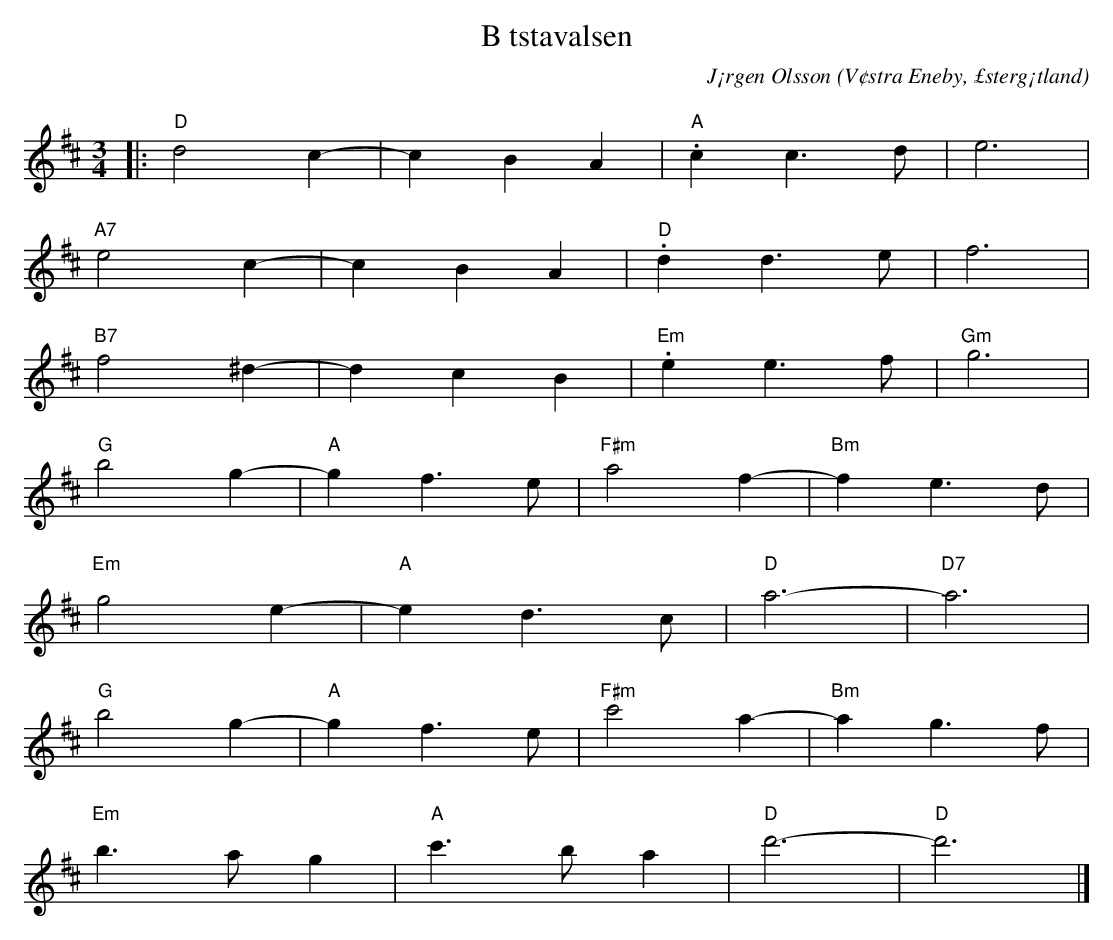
X:1
T:B tstavalsen
C:J¡rgen Olsson
O:V¢stra Eneby, £sterg¡tland
Q:160
M:3/4
L:1/8
K:D
|:"D" d4 c2-|c2B2A2 |"A" .c2 c3 d|e6 |
"A7" e4 c2-|c2B2A2 |"D" .d2 d3 e|f6 |
"B7" f4 ^d2-|d2c2B2 |"Em" .e2 e3 f|"Gm" g6 |
"G"b4 g2-|"A"g2f3e |"F#m"a4 f2-|"Bm"f2e3d |
 "Em"g4 e2-|"A"e2d3c |"D"a6-|"D7"a6 |
"G"b4 g2-|"A"g2f3e |"F#m"c'4 a2-|"Bm"a2g3f |
 "Em"b3 a g2|"A"c'3 b a2 |"D"d'6-|"D"d'6 |]
